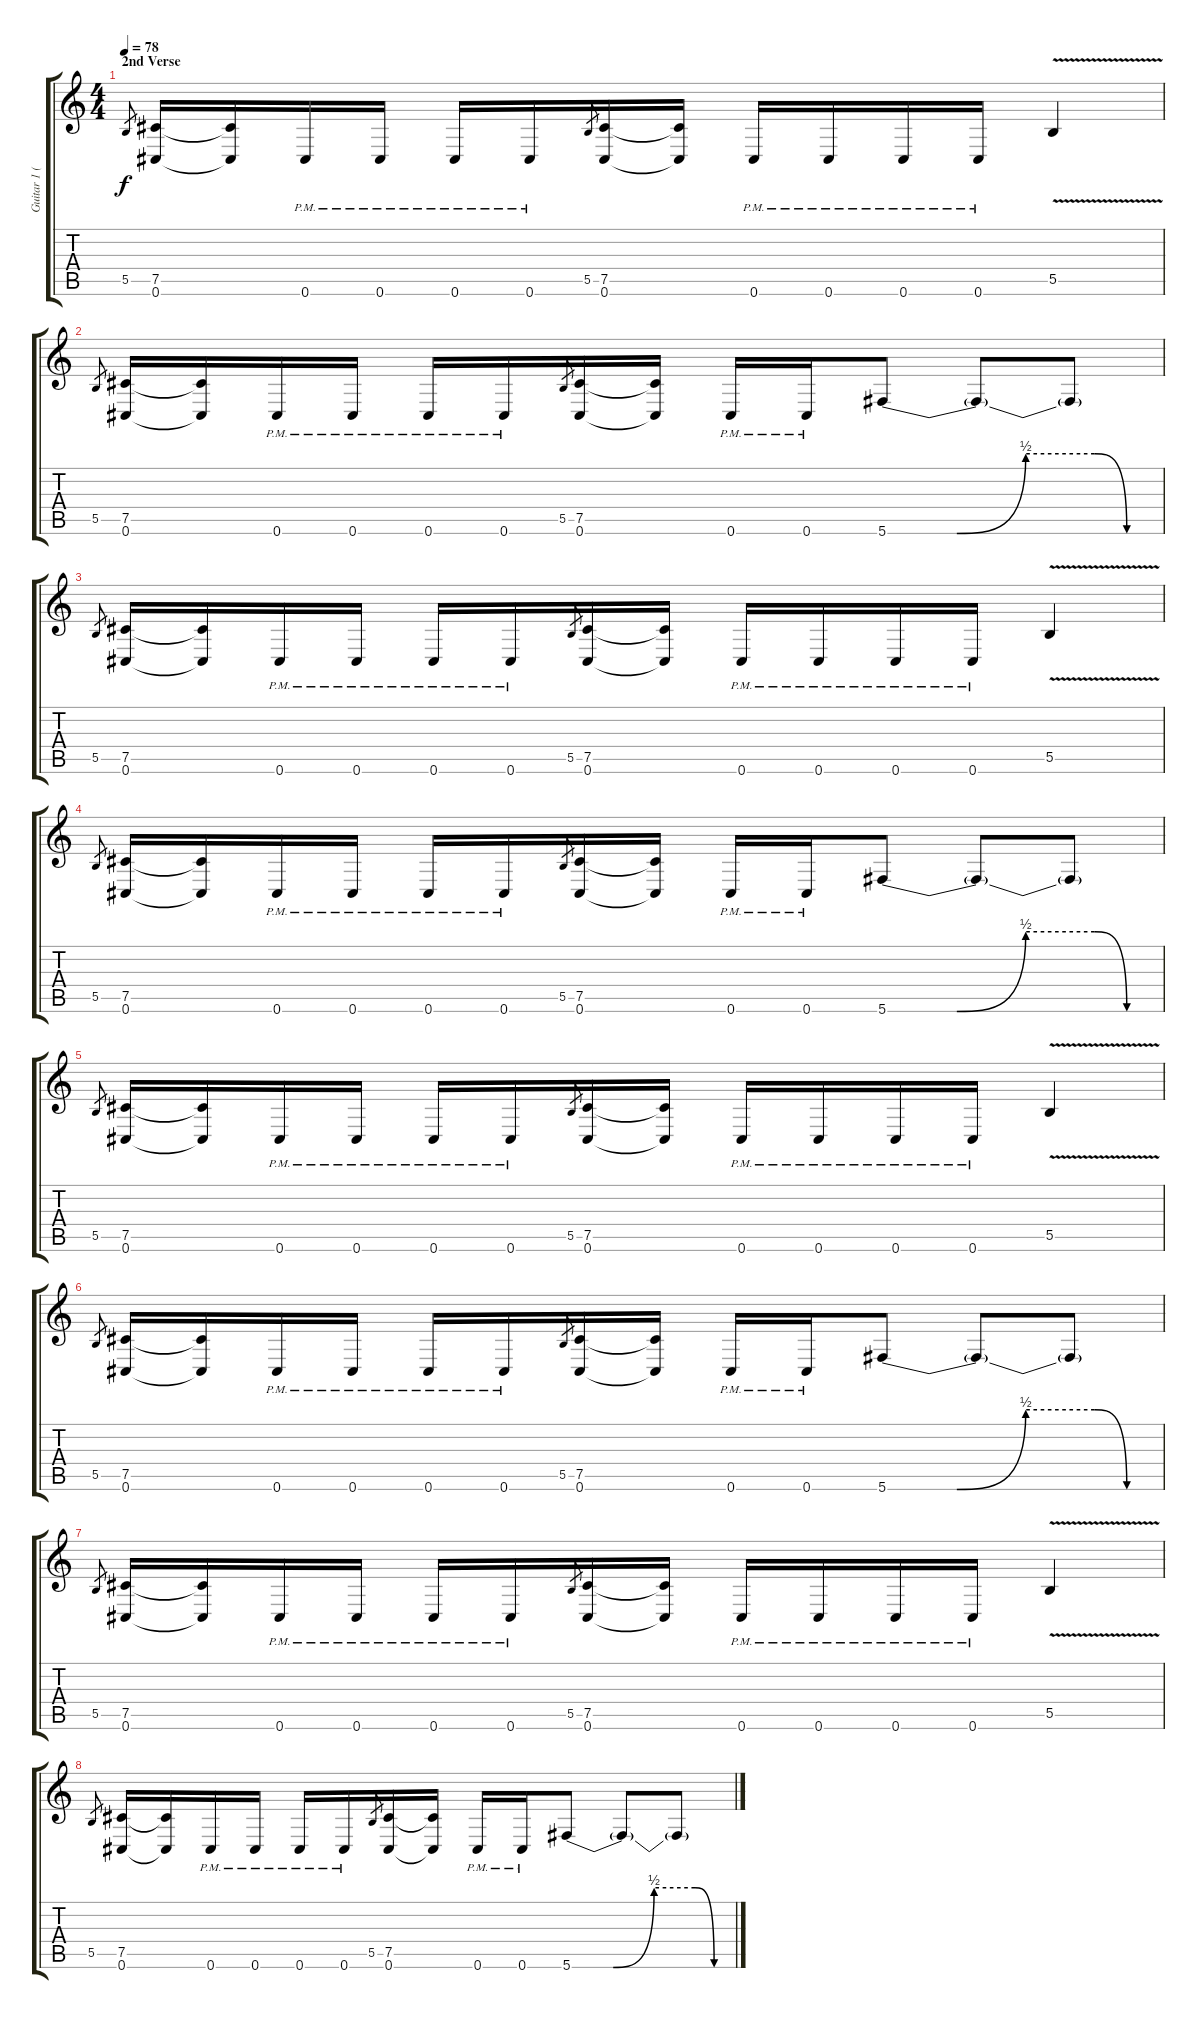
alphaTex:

\track ("Guitar 1 (Tony Iommi)" "Guitar 1 (") {instrument overdrivenguitar}
\staff {score tabs}
\tuning (Db4 Ab3 E3 B2 Gb2 Db2) {hide}
\ts (4 4)
\section ("" "2nd Verse")
\tempo 78
\clef g2
\ks c
5.5.8{gr dy f} (7.5 0.6).16 (7.5{t} 0.6{t}).16 0.6{pm}.16 0.6{pm}.16 0.6{pm}.16 0.6{pm}.16 5.5.8{gr} (7.5 0.6).16 (7.5{t} 0.6{t}).16 0.6{pm}.16 0.6{pm}.16 0.6{pm}.16 0.6{pm}.16 5.5{v}.4 |
5.5.8{gr} (7.5 0.6).16 (7.5{t} 0.6{t}).16 0.6{pm}.16 0.6{pm}.16 0.6{pm}.16 0.6{pm}.16 5.5.8{gr} (7.5 0.6).16 (7.5{t} 0.6{t}).16 0.6{pm}.16 0.6{pm}.16 5.6{be (custom 0 0 15 0 30 2 45 2 52 0 60 0)}.8 5.6{t}.8 5.6{t}.8 |
5.5.8{gr} (7.5 0.6).16 (7.5{t} 0.6{t}).16 0.6{pm}.16 0.6{pm}.16 0.6{pm}.16 0.6{pm}.16 5.5.8{gr} (7.5 0.6).16 (7.5{t} 0.6{t}).16 0.6{pm}.16 0.6{pm}.16 0.6{pm}.16 0.6{pm}.16 5.5{v}.4 |
5.5.8{gr} (7.5 0.6).16 (7.5{t} 0.6{t}).16 0.6{pm}.16 0.6{pm}.16 0.6{pm}.16 0.6{pm}.16 5.5.8{gr} (7.5 0.6).16 (7.5{t} 0.6{t}).16 0.6{pm}.16 0.6{pm}.16 5.6{be (custom 0 0 15 0 30 2 45 2 52 0 60 0)}.8 5.6{t}.8 5.6{t}.8 |
5.5.8{gr} (7.5 0.6).16 (7.5{t} 0.6{t}).16 0.6{pm}.16 0.6{pm}.16 0.6{pm}.16 0.6{pm}.16 5.5.8{gr} (7.5 0.6).16 (7.5{t} 0.6{t}).16 0.6{pm}.16 0.6{pm}.16 0.6{pm}.16 0.6{pm}.16 5.5{v}.4 |
5.5.8{gr} (7.5 0.6).16 (7.5{t} 0.6{t}).16 0.6{pm}.16 0.6{pm}.16 0.6{pm}.16 0.6{pm}.16 5.5.8{gr} (7.5 0.6).16 (7.5{t} 0.6{t}).16 0.6{pm}.16 0.6{pm}.16 5.6{be (custom 0 0 15 0 30 2 45 2 52 0 60 0)}.8 5.6{t}.8 5.6{t}.8 |
5.5.8{gr} (7.5 0.6).16 (7.5{t} 0.6{t}).16 0.6{pm}.16 0.6{pm}.16 0.6{pm}.16 0.6{pm}.16 5.5.8{gr} (7.5 0.6).16 (7.5{t} 0.6{t}).16 0.6{pm}.16 0.6{pm}.16 0.6{pm}.16 0.6{pm}.16 5.5{v}.4 |
5.5.8{gr} (7.5 0.6).16 (7.5{t} 0.6{t}).16 0.6{pm}.16 0.6{pm}.16 0.6{pm}.16 0.6{pm}.16 5.5.8{gr} (7.5 0.6).16 (7.5{t} 0.6{t}).16 0.6{pm}.16 0.6{pm}.16 5.6{be (custom 0 0 15 0 30 2 45 2 52 0 60 0)}.8 5.6{t}.8 5.6{t}.8
